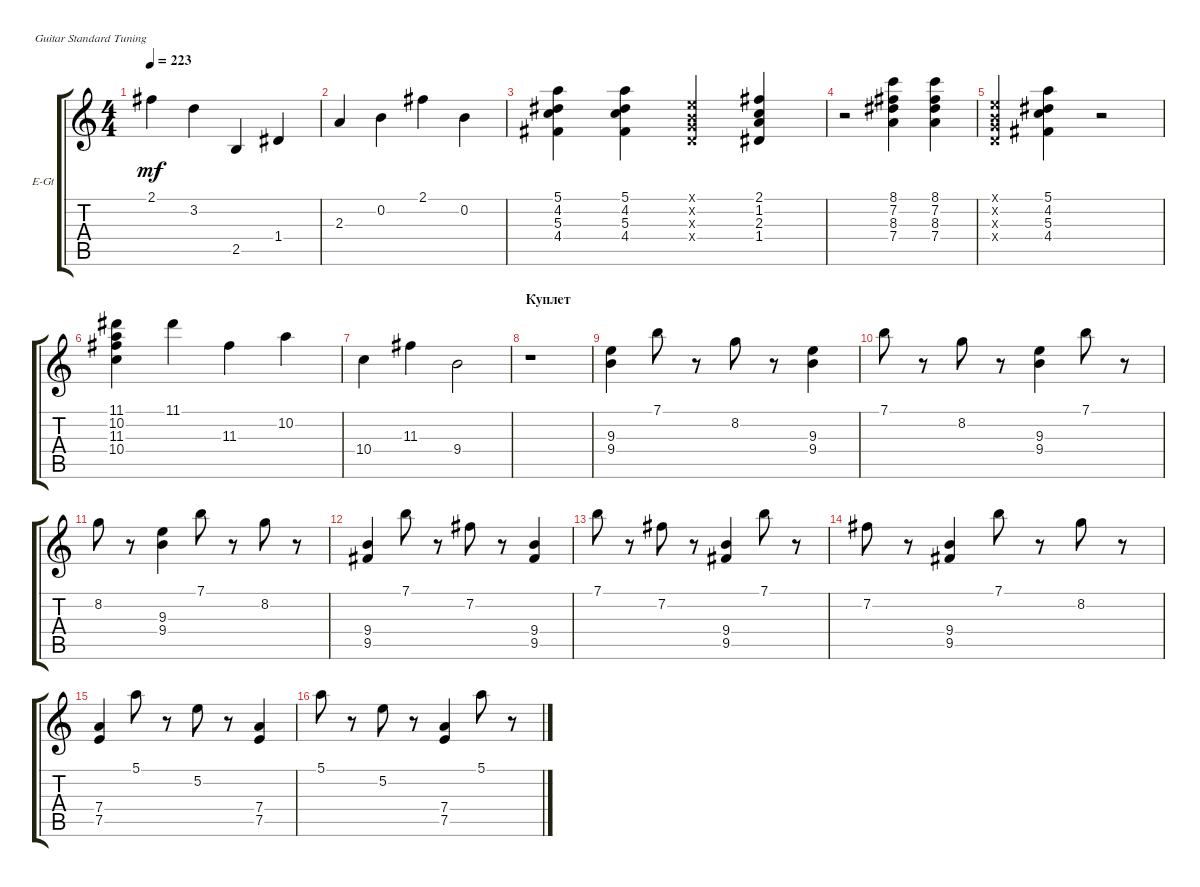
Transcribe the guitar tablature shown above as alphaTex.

\defaultSystemsLayout 4
\bracketExtendMode groupsimilarinstruments
\firstSystemTrackNameOrientation horizontal
\otherSystemsTrackNameOrientation horizontal
\track ("Electric Guitar" "E-Gt") {instrument electricguitarclean}
\staff {score tabs}
\tuning (E4 B3 G3 D3 A2 E2)
\ts (4 4)
\tempo 223
\clef g2
\scale
0.333333
\ks c
2.1.4{dy mf} 3.2.4 2.5.4 1.4.4 |
\scale
0.333333 2.3.4 0.2.4 2.1.4 0.2.4 |
\scale
0.333333 (5.1 4.2 5.3 4.4).4 (5.1 4.2 5.3 4.4).4 (0.1{x} 0.2{x} 0.3{x} 0.4{x}).4 (2.1 1.2 2.3 1.4).4 |
\scale
0.333333 r.2 (8.1 7.2 8.3 7.4).4 (8.1 7.2 8.3 7.4).4 |
\scale
0.333333 (0.1{x} 0.2{x} 0.3{x} 0.4{x}).4 (5.1 4.2 5.3 4.4).4 r.2 |
\scale
0.333333 (11.1 10.2 11.3 10.4).4 11.1.4 11.3.4 10.2.4 |
\scale
0.333333 10.4.4 11.3.4 9.4.2 |
\section ("" "Куплет")
\scale
0.333333 r.1 |
\scale
0.333333 (9.3 9.4).4 7.1.8 r.8 8.2.8 r.8 (9.3 9.4).4 |
\scale
0.333333 7.1.8 r.8 8.2.8 r.8 (9.3 9.4).4 7.1.8 r.8 |
\scale
0.333333 8.2.8 r.8 (9.3 9.4).4 7.1.8 r.8 8.2.8 r.8 |
\scale
0.333333 (9.4 9.5).4 7.1.8 r.8 7.2.8 r.8 (9.4 9.5).4 |
\scale
0.333333 7.1.8 r.8 7.2.8 r.8 (9.4 9.5).4 7.1.8 r.8 |
\scale
0.333333 7.2.8 r.8 (9.4 9.5).4 7.1.8 r.8 8.2.8 r.8 |
\scale
0.333333 (7.5 7.4).4 5.1.8 r.8 5.2.8 r.8 (7.4 7.5).4 |
\scale
0.333333 5.1.8 r.8 5.2.8 r.8 (7.4 7.5).4 5.1.8 r.8
